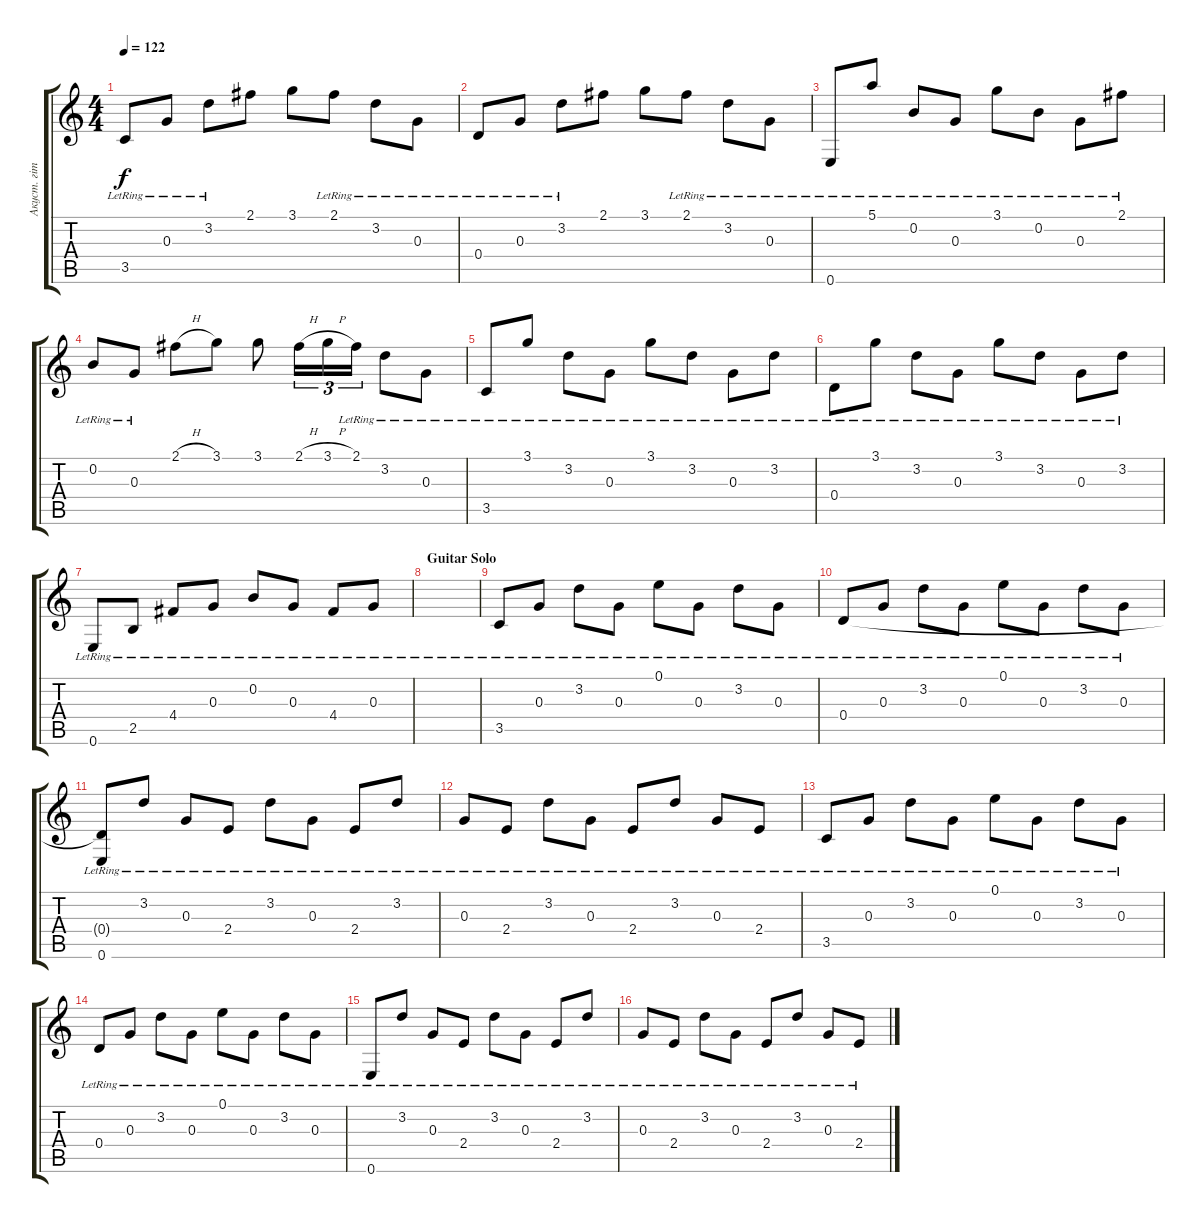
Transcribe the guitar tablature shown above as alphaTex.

\track ("Акуст. гітара 2" "Акуст. гіт") {instrument acousticguitarsteel}
\staff {score tabs}
\tuning (E4 B3 G3 D3 A2 E2) {hide}
\ts (4 4)
\tempo 122
\clef g2
\ks c
3.5{lr}.8{dy f} 0.3{lr}.8 3.2{lr}.8 2.1.8 3.1.8 2.1{lr}.8 3.2{lr}.8 0.3{lr}.8 |
0.4{lr}.8 0.3{lr}.8 3.2{lr}.8 2.1.8 3.1.8 2.1{lr}.8 3.2{lr}.8 0.3{lr}.8 |
0.6{lr}.8 5.1{lr}.8 0.2{lr}.8 0.3{lr}.8 3.1{lr}.8 0.2{lr}.8 0.3{lr}.8 2.1{lr}.8 |
0.2{lr}.8 0.3{lr}.8 2.1{h}.8 3.1.8 3.1.8 2.1{h}.16{tu (3 2)} 3.1{h}.16{tu (3 2)} 2.1{lr}.16{tu (3 2)} 3.2{lr}.8 0.3{lr}.8 |
3.5{lr}.8 3.1{lr}.8 3.2{lr}.8 0.3{lr}.8 3.1{lr}.8 3.2{lr}.8 0.3{lr}.8 3.2{lr}.8 |
0.4{lr}.8 3.1{lr}.8 3.2{lr}.8 0.3{lr}.8 3.1{lr}.8 3.2{lr}.8 0.3{lr}.8 3.2{lr}.8 |
0.6{lr}.8 2.5{lr}.8 4.4{lr}.8 0.3{lr}.8 0.2{lr}.8 0.3{lr}.8 4.4{lr}.8 0.3{lr}.8 |
\section ("" "Guitar Solo")
|
3.5{lr}.8 0.3{lr}.8 3.2{lr}.8 0.3{lr}.8 0.1{lr}.8 0.3{lr}.8 3.2{lr}.8 0.3{lr}.8 |
0.4{lr}.8 0.3{lr}.8 3.2{lr}.8 0.3{lr}.8 0.1{lr}.8 0.3{lr}.8 3.2{lr}.8 0.3{lr}.8 |
(0.4{t} 0.6{lr}).8 3.2{lr}.8 0.3{lr}.8 2.4{lr}.8 3.2{lr}.8 0.3{lr}.8 2.4{lr}.8 3.2{lr}.8 |
0.3{lr}.8 2.4{lr}.8 3.2{lr}.8 0.3{lr}.8 2.4{lr}.8 3.2{lr}.8 0.3{lr}.8 2.4{lr}.8 |
3.5{lr}.8 0.3{lr}.8 3.2{lr}.8 0.3{lr}.8 0.1{lr}.8 0.3{lr}.8 3.2{lr}.8 0.3{lr}.8 |
0.4{lr}.8 0.3{lr}.8 3.2{lr}.8 0.3{lr}.8 0.1{lr}.8 0.3{lr}.8 3.2{lr}.8 0.3{lr}.8 |
0.6{lr}.8 3.2{lr}.8 0.3{lr}.8 2.4{lr}.8 3.2{lr}.8 0.3{lr}.8 2.4{lr}.8 3.2{lr}.8 |
0.3{lr}.8 2.4{lr}.8 3.2{lr}.8 0.3{lr}.8 2.4{lr}.8 3.2{lr}.8 0.3{lr}.8 2.4{lr}.8
